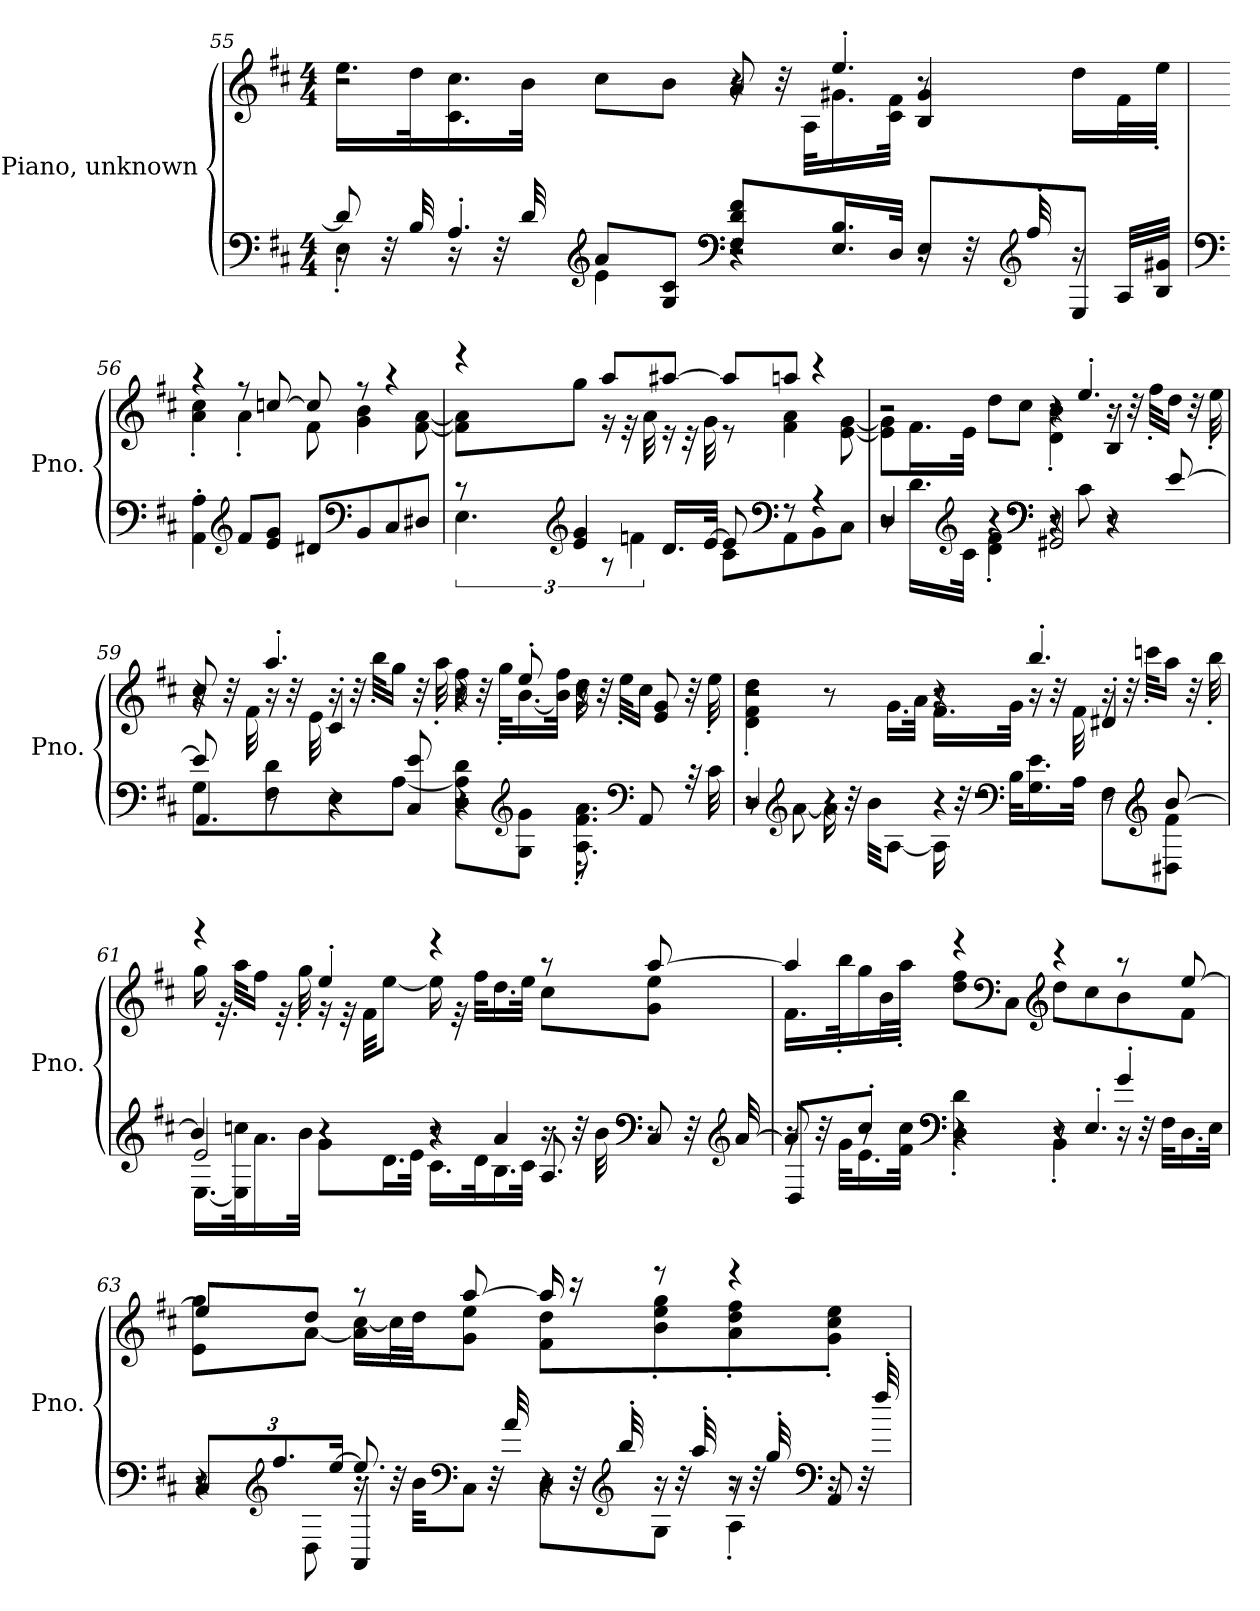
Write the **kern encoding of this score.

**kern	**kern
*part1	*part1
*staff2	*staff1
*I"Piano, unknown	*
*I'Pno.	*
!!LO:LB:g=z
*clefF4	*clefG2
*k[f#c#]	*k[f#c#]
*M4/4	*M4/4
=55	=55
*^	*^
*	*^	*	*^
16r	4E'\	8d/]	2r	16.ee\LL	2r
32r	.	.	.	.	.
32B/	.	.	.	32dd\K	.
16r	.	4.A'/	.	16.c#\ 16.cc#\	.
32r	.	.	.	.	.
32d/	.	.	.	32b\JJk	.
*clefG2	*	*	*	*	*
8a/L	4e\	.	.	8cc#\L	.
8G/ 8c#/J	.	.	.	8b\J	.
*clefF4	*	*	*	*	*
8F#/ 8d/ 8f#/L	2r	4r	8a/	16r	4r
.	.	.	.	32r	.
.	.	.	.	32A\KLL	.
16.E/ 16.B/L	.	.	4.ee'/	16.g#X\	.
32D/JJk	.	.	.	32c#\ 32f#\JJk	.
16r	.	8E/L	.	8r	4B/ 4g#/
32r	.	.	.	.	.
*clefG2	*	*	*	*	*
32ff#'/	.	.	.	.	.
16r	.	8E/J	.	16dd\LL	.
32A/LLL	.	.	.	32f#\L	.
32B/ 32g#X/JJJ	.	.	.	32ee'\JJJ	.
*v	*v	*v	*	*	*
*	*v	*v	*v
=56	=56
*clefF4	*
*	*^
4AA\' 4A\'	4r	4a\' 4cc#\'
*clefG2	*	*
8f#/L	8r	4a'\
8e/ 8g/J	[8ccn/	.
8d#X/L	8cc/]	8f#\
*clefF4	*	*
8BB/	8r	4g\ 4b\
8C#/	4r	.
8D#X/J	.	[8f#\ [8a\
!!LO:PB:g=z	!!
=57	=57	=57
*^	*	*
8r	6.E\	4r	8f#\] 8a\]L
*clefG2	*	*	*
4e/ 4g/	.	.	8gg\J
.	12r	8aa/L	16r
.	.	.	32r
.	6fn\	.	.
.	.	.	32a\
16.d/LL	.	[8aa#X/J	16r
.	.	.	32r
[32e/JJk	.	.	32g\
8e/]	8c#\L	8aa#/L]	8r
*clefF4	*	*	*
8r	8AA\	8aan/J	4f#\ 4a\
4r	8BB\	4r	.
.	8C#\J	.	[8e\ [8g\
=58	=58	=58	=58
*	*^	*	*^
2r	8r	4D/	2r	8e\] 8g\]L	2r
.	16.d\LL	.	.	16.f#\L	.
*clefG2	*	*	*	*	*
.	32c#\JJk	.	.	32e\JJk	.
.	4d\' 4f#\'	4r	.	8dd\L	.
.	.	.	.	8cc#\J	.
*clefF4	*	*	*	*	*
4r	8r	2GG#X/	8r	4d\' 4b\'	4r
.	8c#\	.	4.ee'/	.	.
8r	4r	.	.	16r	4B'/
.	.	.	.	32r	.
.	.	.	.	32ff#'\KLL	.
[8e/	.	.	.	16dd\JJ	.
.	.	.	.	32r	.
.	.	.	.	32ee'\	.
!!LO:LB:g=z	!!	!!
=59	=59	=59	=59	=59	=59
8e/]	8G\L	4.AA/	8cc#/	16r	4r
.	.	.	.	32r	.
.	.	.	.	32f#\	.
8r	8F#\ 8d\	.	4.aa'/	16r	.
.	.	.	.	32r	.
.	.	.	.	32e\	.
4r	8E\	.	.	16r	4c#'/
.	.	.	.	32r	.
.	.	.	.	32bb'\KLL	.
.	[8A\J	8C#/ 8e/	.	16gg\JJ	.
.	.	.	.	32r	.
.	.	.	.	32aa'\	.
2r	8D\ 8A\] 8d\L	4r	8r	16ff#\	4r
.	.	.	.	32r	.
.	.	.	.	32gg'\KLL	.
*clefG2	*	*	*	*	*
.	8G\ 8g\J	.	8ee'/	[16.b\	.
.	.	.	.	32b\] 32ff#\JJk	.
.	8.A\' 8.f#\' 8.a\'	8r	4r	16dd\	8r
.	.	.	.	32r	.
.	.	.	.	32ee'\KLL	.
*clefF4	*	*	*	*	*
.	.	8AA/	.	16cc#\JJ	8e/ 8g/
.	32r	.	.	32r	.
.	32c#\	.	.	32ee'\	.
!!LO:LB:g=z	!!	!!
=60	=60	=60	=60	=60	=60
1r	8r	4D/	2r	4d\' 4f#\' 4dd\'	2r
*clefG2	*	*	*	*	*
.	[8a\	.	.	.	.
.	16a\]	4r	.	8r	.
.	32r	.	.	.	.
.	32b\KKL	.	.	.	.
.	[8A\J	.	.	16.g\LL	.
.	.	.	.	32a\JJk	.
.	16A\]	4r	8r	16.f#\LL	4r
.	32r	.	.	.	.
*clefF4	*	*	*	*	*
.	32B\KLL	.	.	32g\JJk	.
.	16.G\ 16.e\	.	4.bb'/	16r	.
.	.	.	.	32r	.
.	32A\JJk	.	.	32f#\	.
.	8F#\L	8r	.	16r	4d#X'/
.	.	.	.	32r	.
.	.	.	.	32cccn'\KLL	.
*clefG2	*	*	*	*	*
.	8D#X\ 8f#\J	[8b/	.	16aa\JJ	.
.	.	.	.	32r	.
.	.	.	.	32bb'\	.
*	*	*	*	*v	*v
!!LO:LB:g=z
=61	=61	=61	=61	=61
2e/	[16.E\LL	4b/]	4r	16gg\
.	.	.	.	32r
.	32E\] 32ccn\K	.	.	32aa'\KLL
.	16.a\	.	.	16ff#\JJ
.	.	.	.	32r
.	32b\JJk	.	.	32gg'\
.	8g\L	4r	4ee'/	16r
.	.	.	.	32r
.	.	.	.	32f#\KKL
.	16.d\L	.	.	[8ee\J
.	32e\JJk	.	.	.
4r	16.c#\LL	8r	4r	16ee\]
.	.	.	.	32r
.	32d\K	.	.	32ff#\KLL
.	16.B\	4a/	.	16.dd\
.	32c#\JJk	.	.	32ee\JJk
8.A'/	16r	.	8r	8cc#\L
.	32r	.	.	.
.	32b\	.	.	.
*clefF4	*	*	*	*
.	8r	8C#/	[8aa/	8g\ 8ee\J
32r	.	.	.	.
*clefG2	*	*	*	*
[32a/	.	.	.	.
!!LO:LB:g=z	!!
=62	=62	=62	=62	=62
8a/]	16r	8D/L	4aa/]	16.f#\LL
.	32r	.	.	.
.	32g\KLL	.	.	32bb'\K
8r	16.e\	8cc#'/J	.	16gg\
.	.	.	.	32b\L
.	32f#\ 32cc#\JJk	.	.	32aa'\JJJ
*clefF4	*	*	*	*
4r	4D\' 4d\'	4r	4r	8dd\ 8ff#\L
*	*	*	*clefF4	*
.	.	.	.	8C#\J
*	*	*	*clefG2	*
4r	4BB'\	8r	4r	8dd\L
.	.	4.E'/	.	8cc#\
4g'/	16r	.	8r	8b\
.	32r	.	.	.
.	32F#\KLL	.	.	.
.	16.D\	.	[8ee/	8f#\J
.	32E\JJk	.	.	.
!!LO:LB:g=z	!!
=63	=63	=63	=63	=63
*Xbrackettup	*	*	*	*
12C#/L	8r	4r	8ee/L]	8e\ 8gg\L
*clefG2	*	*	*	*
12.ff#/	.	.	.	.
.	8D\	.	8dd/J	[8a\J
[24ee/Jk	.	.	.	.
8.ee/]	16r	4AA'/	8r	16a\] [16cc#\LL
.	32r	.	.	32cc#\L]
.	32b\KKL	.	.	32dd\JJ
*clefF4	*	*	*	*
.	8C#\J	.	[8aa/	8g\ 8ee\J
32r	.	.	.	.
32a/	.	.	.	.
16r	8D\L	4r	16aa/]	8f#\ 8dd\L
32r	.	.	16r	.
*clefG2	*	*	*	*
32bb'/	.	.	.	.
16r	8G\J	.	8r	8b\' 8ee\' 8gg\'
32r	.	.	.	.
32aa'/	.	.	.	.
16r	4A'\	8r	4r	8a\' 8dd\' 8ff#\'
32r	.	.	.	.
32gg'/	.	.	.	.
*clefF4	*	*	*	*
16r	.	8AA/	.	8g\' 8cc#\' 8ee\'J
32r	.	.	.	.
32ff#'/	.	.	.	.
*v	*v	*v	*	*
*	*v	*v
=	=
*-	*-
